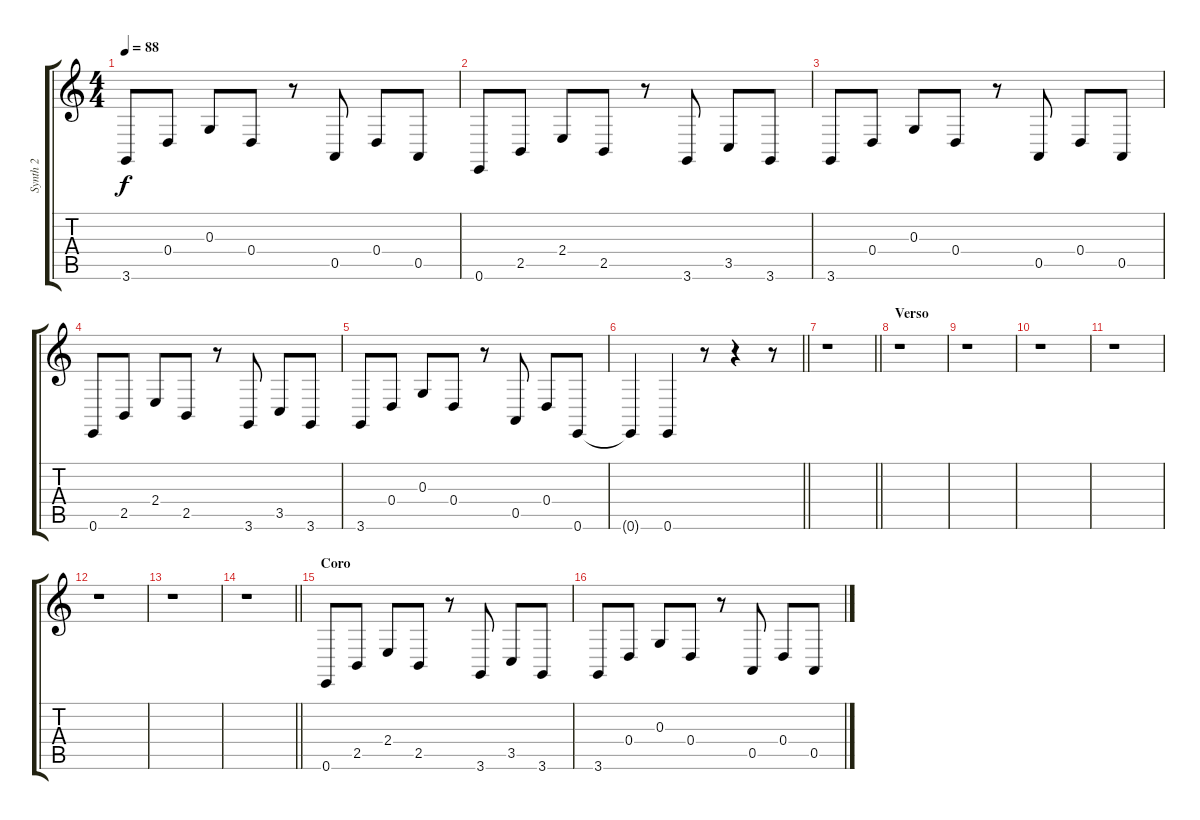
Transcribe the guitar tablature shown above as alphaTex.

\track ("Synth 2" "Synth 2") {instrument lead1square}
\staff {score tabs}
\tuning (E4 B3 G3 D3 A2 E2) {hide}
\ts (4 4)
\tempo 88
\clef g2
\ks c
3.6.8{dy f} 0.4.8 0.3.8 0.4.8 r.8 0.5.8 0.4.8 0.5.8 |
0.6.8 2.5.8 2.4.8 2.5.8 r.8 3.6.8 3.5.8 3.6.8 |
3.6.8 0.4.8 0.3.8 0.4.8 r.8 0.5.8 0.4.8 0.5.8 |
0.6.8 2.5.8 2.4.8 2.5.8 r.8 3.6.8 3.5.8 3.6.8 |
3.6.8 0.4.8 0.3.8 0.4.8 r.8 0.5.8 0.4.8 0.6.8 |
\barLineRight lightlight
0.6{t}.4 0.6.4 r.8 r.4 r.8 |
\barLineRight lightlight
r.1{instrument lead1square} |
\section ("" "Verso")
r.1 |
r.1 |
r.1 |
r.1 |
r.1 |
r.1 |
\barLineRight lightlight
r.1 |
\section ("" "Coro ")
0.6.8{volume 16 instrument acousticguitarnylon} 2.5.8 2.4.8 2.5.8 r.8 3.6.8 3.5.8 3.6.8 |
3.6.8 0.4.8 0.3.8 0.4.8 r.8 0.5.8 0.4.8 0.5.8
